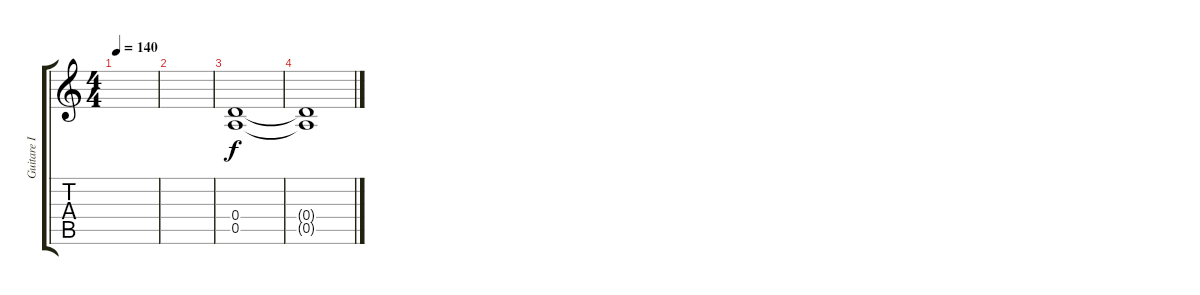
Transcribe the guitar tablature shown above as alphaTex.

\track ("Guitare I" "Guitare I") {instrument distortionguitar}
\staff {score tabs}
\tuning (E4 B3 G3 D3 A2 E2) {hide}
\ts (4 4)
\tempo 140
\clef g2
\ks c
|
|
(0.4 0.5).1 |
(0.4{t} 0.5{t}).1{volume 4}
